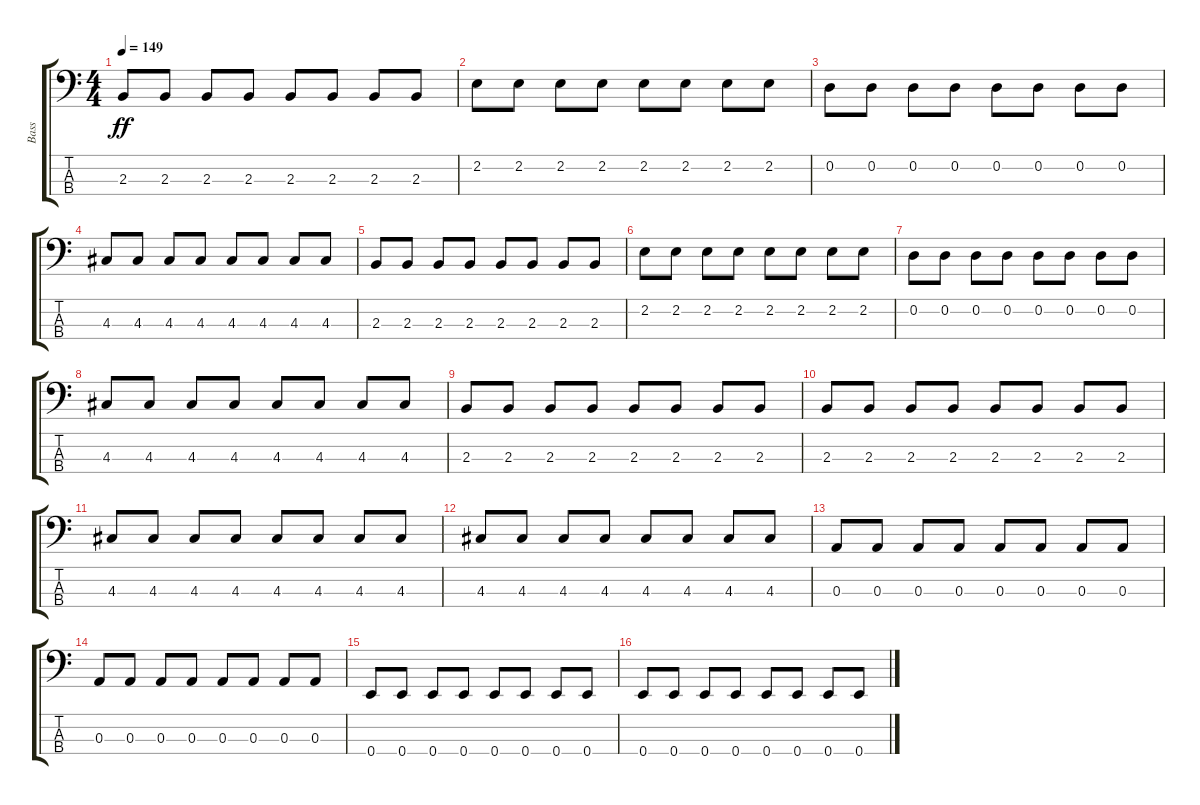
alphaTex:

\track ("Bass" "Bass") {instrument electricbassfinger}
\staff {score tabs}
\tuning (G2 D2 A1 E1) {hide}
\ts (4 4)
\tempo 149
\clef f4
\ks c
2.3.8{dy ff} 2.3.8 2.3.8 2.3.8 2.3.8 2.3.8 2.3.8 2.3.8 |
2.2.8 2.2.8 2.2.8 2.2.8 2.2.8 2.2.8 2.2.8 2.2.8 |
0.2.8 0.2.8 0.2.8 0.2.8 0.2.8 0.2.8 0.2.8 0.2.8 |
4.3.8 4.3.8 4.3.8 4.3.8 4.3.8 4.3.8 4.3.8 4.3.8 |
2.3.8 2.3.8 2.3.8 2.3.8 2.3.8 2.3.8 2.3.8 2.3.8 |
2.2.8 2.2.8 2.2.8 2.2.8 2.2.8 2.2.8 2.2.8 2.2.8 |
0.2.8 0.2.8 0.2.8 0.2.8 0.2.8 0.2.8 0.2.8 0.2.8 |
4.3.8 4.3.8 4.3.8 4.3.8 4.3.8 4.3.8 4.3.8 4.3.8 |
2.3.8 2.3.8 2.3.8 2.3.8 2.3.8 2.3.8 2.3.8 2.3.8 |
2.3.8 2.3.8 2.3.8 2.3.8 2.3.8 2.3.8 2.3.8 2.3.8 |
4.3.8 4.3.8 4.3.8 4.3.8 4.3.8 4.3.8 4.3.8 4.3.8 |
4.3.8 4.3.8 4.3.8 4.3.8 4.3.8 4.3.8 4.3.8 4.3.8 |
0.3.8 0.3.8 0.3.8 0.3.8 0.3.8 0.3.8 0.3.8 0.3.8 |
0.3.8 0.3.8 0.3.8 0.3.8 0.3.8 0.3.8 0.3.8 0.3.8 |
0.4.8 0.4.8 0.4.8 0.4.8 0.4.8 0.4.8 0.4.8 0.4.8 |
0.4.8 0.4.8 0.4.8 0.4.8 0.4.8 0.4.8 0.4.8 0.4.8
